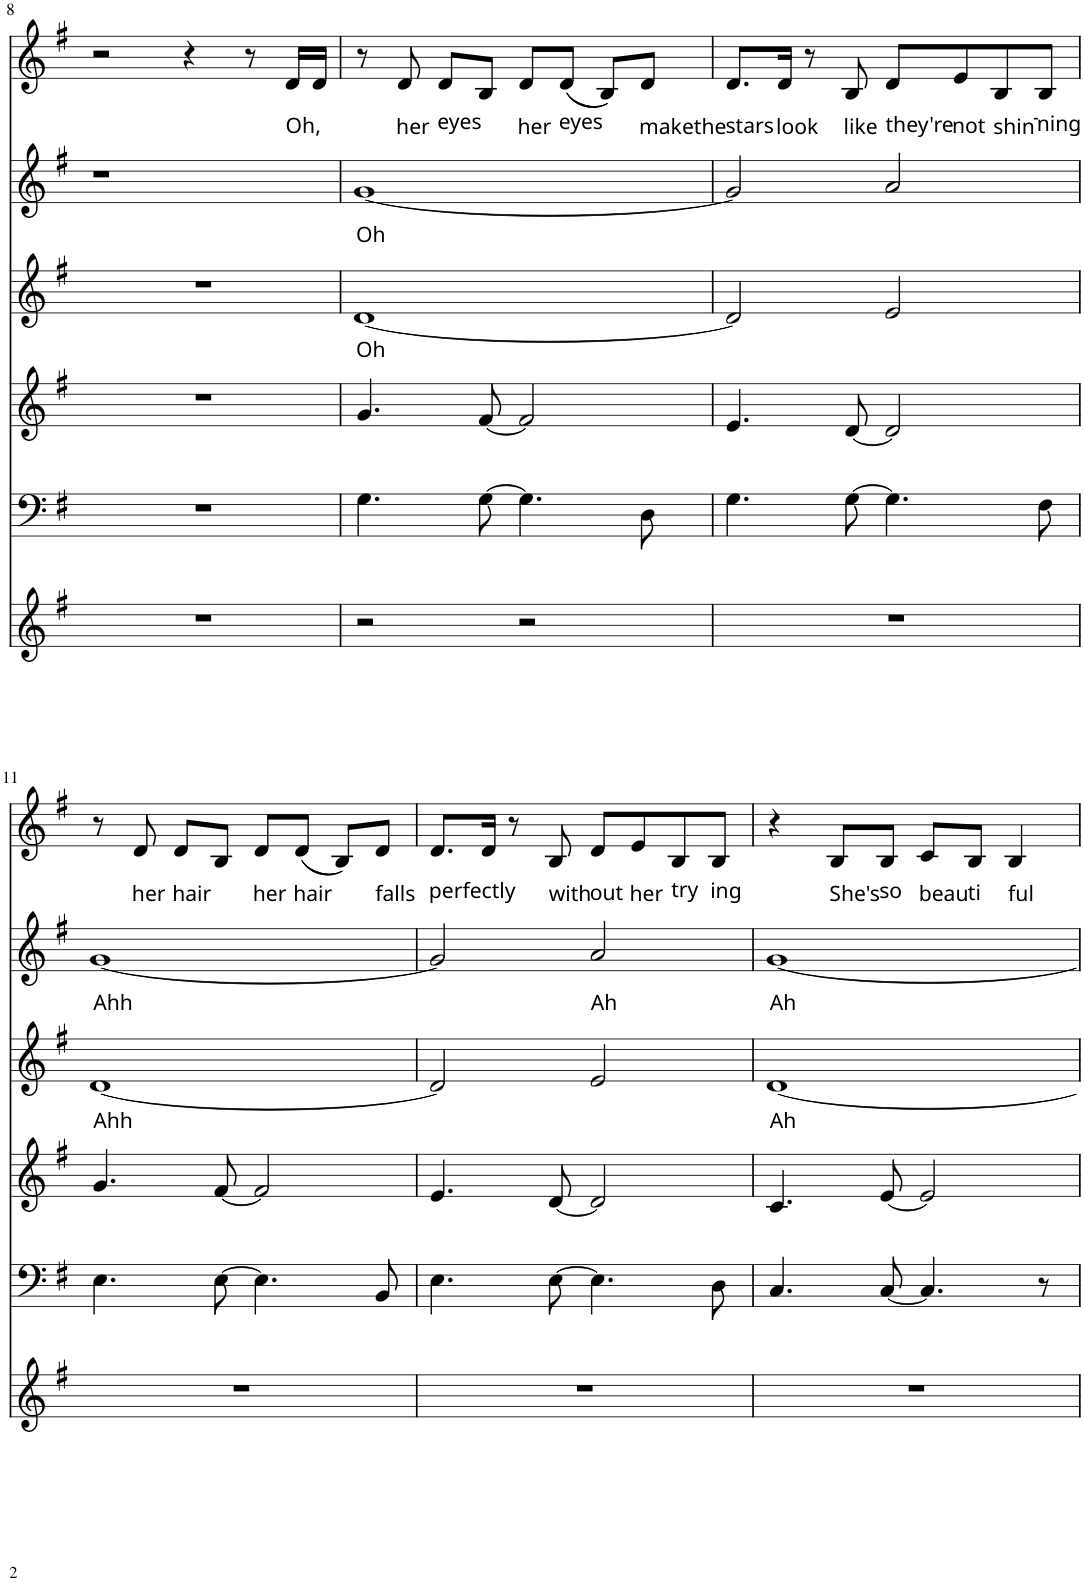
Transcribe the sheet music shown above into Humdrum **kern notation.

**kern	**kern	**kern	**kern	**text	**kern	**text	**kern	**text
*part6	*part5	*part4	*part3	*part3	*part2	*part2	*part1	*part1
*staff6	*staff5	*staff4	*staff3	*staff3	*staff2	*staff2	*staff1	*staff1
*I"Alto	*I"Alto	*I"Mezzosoprano	*I"Soprano	*	*I"Alto/Lead 2	*	*I"Lead	*
!!LO:PB:g=z
*clefG2	*clefF4	*clefG2	*clefG2	*	*clefG2	*	*clefG2	*
*k[f#]	*k[f#]	*k[f#]	*k[f#]	*	*k[f#]	*	*k[f#]	*
*M4/4	*M4/4	*M4/4	*M4/4	*	*M4/4	*	*M4/4	*
=8	=8	=8	=8	=8	=8	=8	=8	=8
1r	1r	1r	1r	.	1r	.	2r	.
.	.	.	.	.	.	.	4r	.
.	.	.	.	.	.	.	8r	.
!	!	!	!	!	!	!	!	!LO:LY:b
.	.	.	.	.	.	.	16d/LL	Oh,
.	.	.	.	.	.	.	16d/JJ	.
=9	=9	=9	=9	=9	=9	=9	=9	=9
!	!	!	!	!LO:LY:b	!	!LO:LY:b	!	!
2r	4.G\	4.g/	[1d	Oh	[1g	Oh	8r	.
!	!	!	!	!	!	!	!	!LO:LY:b
.	.	.	.	.	.	.	8d/	her
!	!	!	!	!	!	!	!	!LO:LY:b
.	.	.	.	.	.	.	8d/L	eyes
.	[8G\	[8f#/	.	.	.	.	8B/J	.
!	!	!	!	!	!	!	!	!LO:LY:b
2r	4.G\]	2f#/]	.	.	.	.	8d/L	her
!	!	!	!	!	!	!	!	!LO:LY:b
.	.	.	.	.	.	.	((8d/J	eyes
.	.	.	.	.	.	.	8B/L))	.
!	!	!	!	!	!	!	!	!LO:LY:b
.	8D\	.	.	.	.	.	8d/J	makethe
=10	=10	=10	=10	=10	=10	=10	=10	=10
!	!	!	!	!	!	!	!	!LO:LY:b
1r	4.G\	4.e/	2d/]	.	2g/]	.	8.d/L	stars
!	!	!	!	!	!	!	!	!LO:LY:b
.	.	.	.	.	.	.	16d/JL	look
.	.	.	.	.	.	.	8r	.
!	!	!	!	!	!	!	!	!LO:LY:b
.	[8G\	[8d/	.	.	.	.	8B/	like
!	!	!	!	!	!	!	!	!LO:LY:b
.	4.G\]	2d/]	2e/	.	2a/	.	8d/L	they're
!	!	!	!	!	!	!	!	!LO:LY:b
.	.	.	.	.	.	.	8e/	not
!	!	!	!	!	!	!	!	!LO:LY:b
.	.	.	.	.	.	.	8B/	shin-
!	!	!	!	!	!	!	!	!LO:LY:b
.	8F#\	.	.	.	.	.	8B/J	ning
!!LO:LB:g=z
=11	=11	=11	=11	=11	=11	=11	=11	=11
*k[f#]	*k[f#]	*k[f#]	*k[f#]	*	*k[f#]	*	*k[f#]	*
!	!	!	!	!LO:LY:b	!	!LO:LY:b	!	!
1r	4.E\	4.g/	[1d	Ahh	[1g	Ahh	8r	.
!	!	!	!	!	!	!	!	!LO:LY:b
.	.	.	.	.	.	.	8d/	her
!	!	!	!	!	!	!	!	!LO:LY:b
.	.	.	.	.	.	.	8d/L	hair
.	[8E\	[8f#/	.	.	.	.	8B/J	.
!	!	!	!	!	!	!	!	!LO:LY:b
.	4.E\]	2f#/]	.	.	.	.	8d/L	her
!	!	!	!	!	!	!	!	!LO:LY:b
.	.	.	.	.	.	.	((8d/J	hair
.	.	.	.	.	.	.	8B/L))	.
!	!	!	!	!	!	!	!	!LO:LY:b
.	8BB/	.	.	.	.	.	8d/J	falls
=12	=12	=12	=12	=12	=12	=12	=12	=12
!	!	!	!	!	!	!	!	!LO:LY:b
1r	4.E\	4.e/	2d/]	.	2g/]	.	8.d/L	perfectly
.	.	.	.	.	.	.	16d/JL	.
.	.	.	.	.	.	.	8r	.
!	!	!	!	!	!	!	!	!LO:LY:b
.	[8E\	[8d/	.	.	.	.	8B/	with
!	!	!	!	!	!	!LO:LY:b	!	!LO:LY:b
.	4.E\]	2d/]	2e/	.	2a/	Ah	8d/L	out
!	!	!	!	!	!	!	!	!LO:LY:b
.	.	.	.	.	.	.	8e/	her
!	!	!	!	!	!	!	!	!LO:LY:b
.	.	.	.	.	.	.	8B/	try
!	!	!	!	!	!	!	!	!LO:LY:b
.	8D\	.	.	.	.	.	8B/J	ing
=13	=13	=13	=13	=13	=13	=13	=13	=13
!	!	!	!	!LO:LY:b	!	!LO:LY:b	!	!
1r	4.C/	4.c/	[1d	Ah	[1g	Ah	4r	.
!	!	!	!	!	!	!	!	!LO:LY:b
.	.	.	.	.	.	.	8B/L	She's
!	!	!	!	!	!	!	!	!LO:LY:b
.	[8C/	[8e/	.	.	.	.	8B/J	so
!	!	!	!	!	!	!	!	!LO:LY:b
.	4.C/]	2e/]	.	.	.	.	8c/L	beau
!	!	!	!	!	!	!	!	!LO:LY:b
.	.	.	.	.	.	.	8B/J	ti
!	!	!	!	!	!	!	!	!LO:LY:b
.	.	.	.	.	.	.	4B/	ful
.	8r	.	.	.	.	.	.	.
=	=	=	=	=	=	=	=	=
*-	*-	*-	*-	*-	*-	*-	*-	*-
